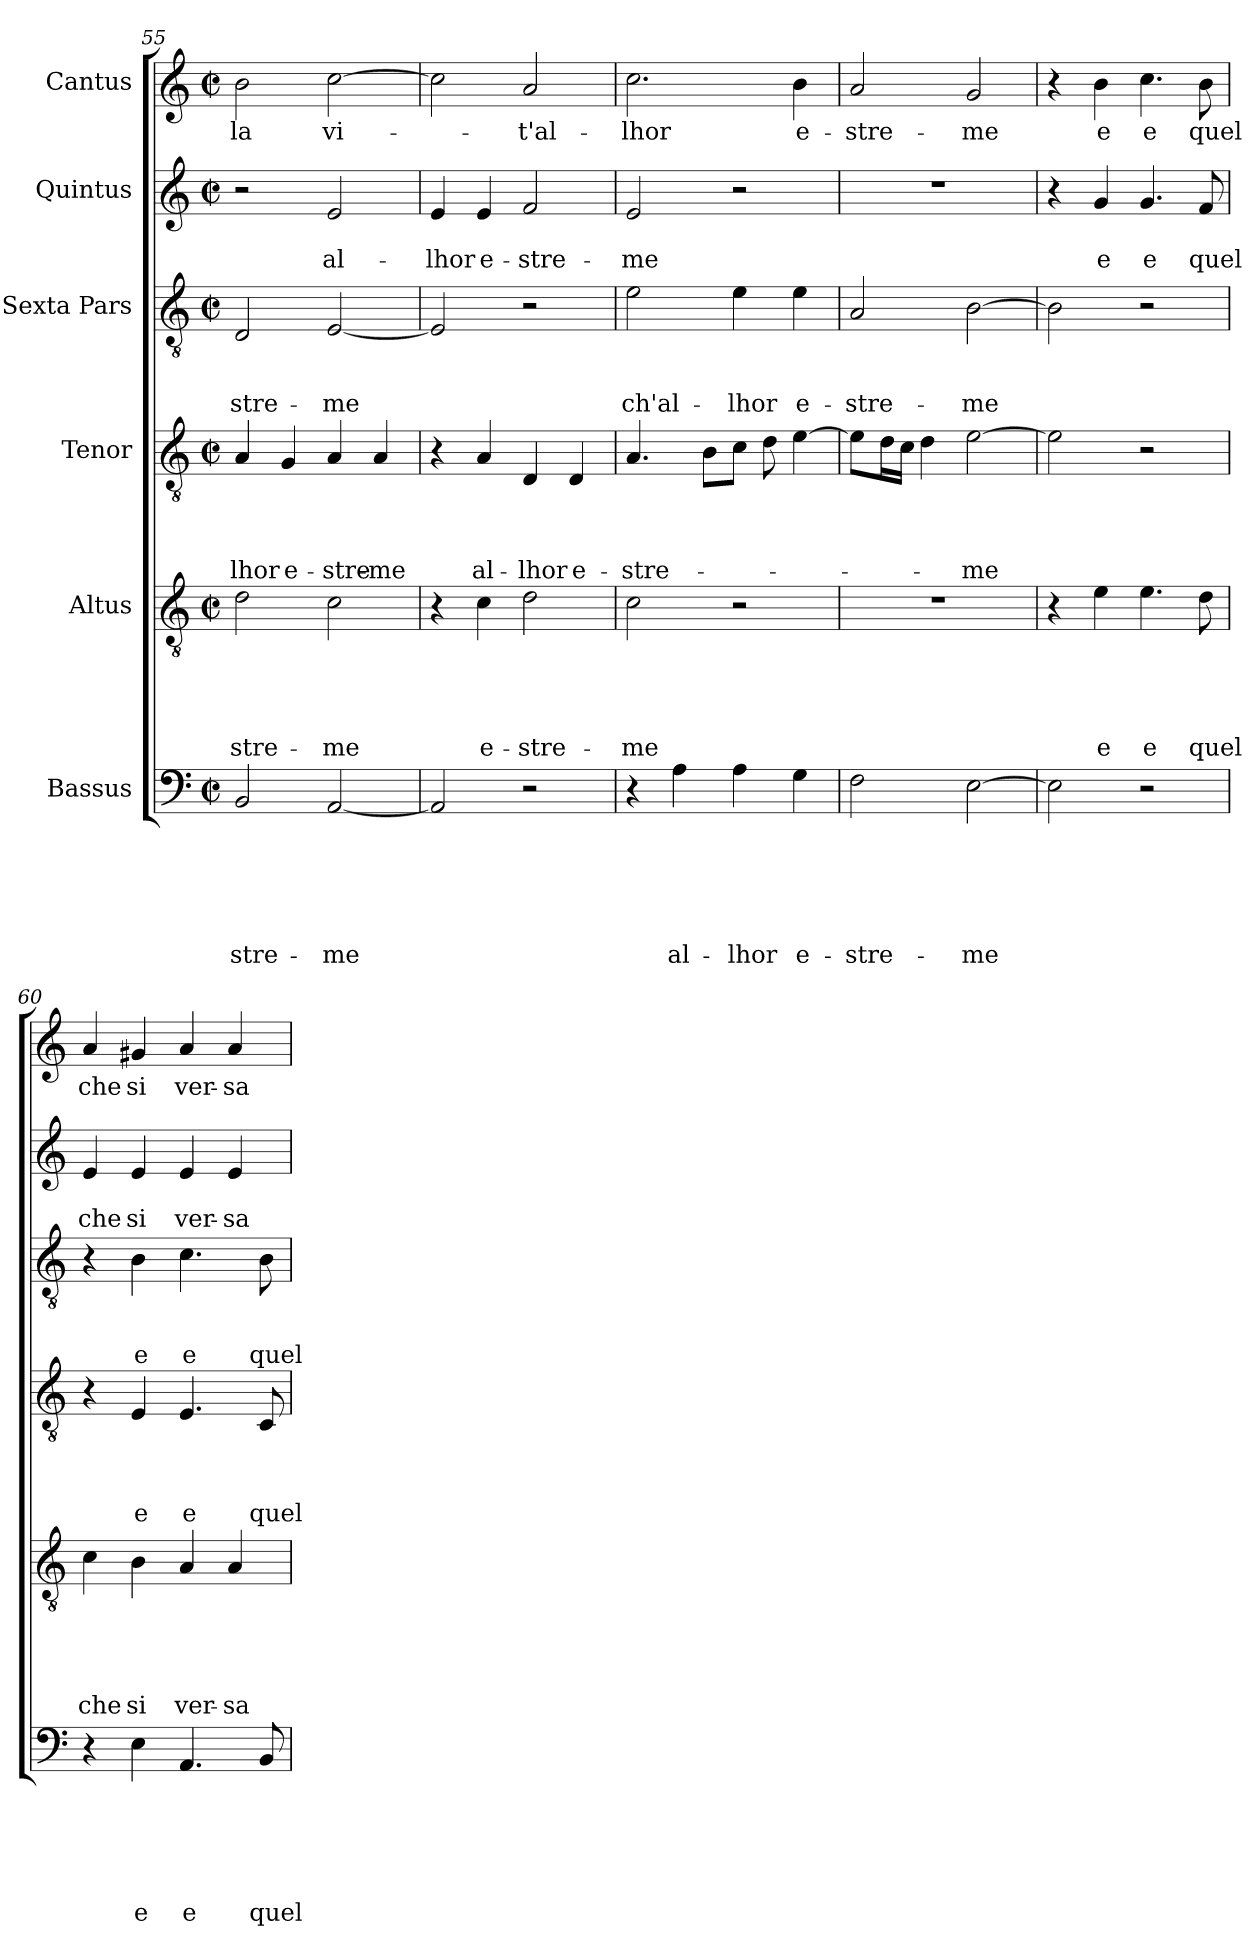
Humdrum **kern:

**kern	**text	**text	**text	**text	**text	**text	**kern	**text	**text	**text	**text	**text	**kern	**text	**text	**text	**text	**kern	**text	**text	**text	**kern	**text	**text	**kern	**text
*part6	*part6	*part6	*part6	*part6	*part6	*part6	*part5	*part5	*part5	*part5	*part5	*part5	*part4	*part4	*part4	*part4	*part4	*part3	*part3	*part3	*part3	*part2	*part2	*part2	*part1	*part1
*staff6	*staff6	*staff6	*staff6	*staff6	*staff6	*staff6	*staff5	*staff5	*staff5	*staff5	*staff5	*staff5	*staff4	*staff4	*staff4	*staff4	*staff4	*staff3	*staff3	*staff3	*staff3	*staff2	*staff2	*staff2	*staff1	*staff1
*I"Bassus	*	*	*	*	*	*	*I"Altus	*	*	*	*	*	*I"Tenor	*	*	*	*	*I"Sexta Pars	*	*	*	*I"Quintus	*	*	*I"Cantus	*
*clefF4	*	*	*	*	*	*	*clefGv2	*	*	*	*	*	*clefGv2	*	*	*	*	*clefGv2	*	*	*	*clefG2	*	*	*clefG2	*
*k[]	*	*	*	*	*	*	*k[]	*	*	*	*	*	*k[]	*	*	*	*	*k[]	*	*	*	*k[]	*	*	*k[]	*
*C:	*	*	*	*	*	*	*C:	*	*	*	*	*	*C:	*	*	*	*	*C:	*	*	*	*C:	*	*	*C:	*
*M2/2	*	*	*	*	*	*	*M2/2	*	*	*	*	*	*M2/2	*	*	*	*	*M2/2	*	*	*	*M2/2	*	*	*M2/2	*
*met(c|)	*	*	*	*	*	*	*met(c|)	*	*	*	*	*	*met(c|)	*	*	*	*	*met(c|)	*	*	*	*met(c|)	*	*	*met(c|)	*
=55	=55	=55	=55	=55	=55	=55	=55	=55	=55	=55	=55	=55	=55	=55	=55	=55	=55	=55	=55	=55	=55	=55	=55	=55	=55	=55
2BB/	.	.	.	.	.	-stre-	2d\	.	.	.	.	-stre-	4A/	.	.	.	-lhor	2D/	.	.	-stre-	2r	.	.	2b\	la
.	.	.	.	.	.	.	.	.	.	.	.	.	4G/	.	.	.	e-	.	.	.	.	.	.	.	.	.
[2AA/	.	.	.	.	.	-me	2c\	.	.	.	.	-me	4A/	.	.	.	-stre-	[2E/	.	.	-me	2e/	.	al-	[2cc\	vi-
.	.	.	.	.	.	.	.	.	.	.	.	.	4A/	.	.	.	-me	.	.	.	.	.	.	.	.	.
=56	=56	=56	=56	=56	=56	=56	=56	=56	=56	=56	=56	=56	=56	=56	=56	=56	=56	=56	=56	=56	=56	=56	=56	=56	=56	=56
2AA/]	.	.	.	.	.	.	4r	.	.	.	.	.	4r	.	.	.	.	2E/]	.	.	.	4e/	.	-lhor	2cc\]	.
.	.	.	.	.	.	.	4c\	.	.	.	.	e-	4A/	.	.	.	al-	.	.	.	.	4e/	.	e-	.	.
2r	.	.	.	.	.	.	2d\	.	.	.	.	-stre-	4D/	.	.	.	-lhor	2r	.	.	.	2f/	.	-stre-	2a/	-t'al-
.	.	.	.	.	.	.	.	.	.	.	.	.	4D/	.	.	.	e-	.	.	.	.	.	.	.	.	.
=57	=57	=57	=57	=57	=57	=57	=57	=57	=57	=57	=57	=57	=57	=57	=57	=57	=57	=57	=57	=57	=57	=57	=57	=57	=57	=57
4r	.	.	.	.	.	.	2c\	.	.	.	.	-me	4.A/	.	.	.	-stre-	2e\	.	.	ch'al-	2e/	.	-me	2.cc\	-lhor
4A\	.	.	.	.	.	al-	.	.	.	.	.	.	.	.	.	.	.	.	.	.	.	.	.	.	.	.
.	.	.	.	.	.	.	.	.	.	.	.	.	8B\L	.	.	.	.	.	.	.	.	.	.	.	.	.
4A\	.	.	.	.	.	-lhor	2r	.	.	.	.	.	8c\J	.	.	.	.	4e\	.	.	-lhor	2r	.	.	.	.
.	.	.	.	.	.	.	.	.	.	.	.	.	8d\	.	.	.	.	.	.	.	.	.	.	.	.	.
4G\	.	.	.	.	.	e-	.	.	.	.	.	.	[4e\	.	.	.	.	4e\	.	.	e-	.	.	.	4b\	e-
=58	=58	=58	=58	=58	=58	=58	=58	=58	=58	=58	=58	=58	=58	=58	=58	=58	=58	=58	=58	=58	=58	=58	=58	=58	=58	=58
2F\	.	.	.	.	.	-stre-	1r	.	.	.	.	.	8e\L]	.	.	.	.	2A/	.	.	-stre-	1r	.	.	2a/	-stre-
.	.	.	.	.	.	.	.	.	.	.	.	.	16d\L	.	.	.	.	.	.	.	.	.	.	.	.	.
.	.	.	.	.	.	.	.	.	.	.	.	.	16c\JJ	.	.	.	.	.	.	.	.	.	.	.	.	.
.	.	.	.	.	.	.	.	.	.	.	.	.	4d\	.	.	.	.	.	.	.	.	.	.	.	.	.
[2E\	.	.	.	.	.	-me	.	.	.	.	.	.	[2e\	.	.	.	-me	[2B\	.	.	-me	.	.	.	2g/	-me
=59	=59	=59	=59	=59	=59	=59	=59	=59	=59	=59	=59	=59	=59	=59	=59	=59	=59	=59	=59	=59	=59	=59	=59	=59	=59	=59
2E\]	.	.	.	.	.	.	4r	.	.	.	.	.	2e\]	.	.	.	.	2B\]	.	.	.	4r	.	.	4r	.
.	.	.	.	.	.	.	4e\	.	.	.	.	e	.	.	.	.	.	.	.	.	.	4g/	.	e	4b\	e
2r	.	.	.	.	.	.	4.e\	.	.	.	.	e	2r	.	.	.	.	2r	.	.	.	4.g/	.	e	4.cc\	e
.	.	.	.	.	.	.	8d\	.	.	.	.	quel	.	.	.	.	.	.	.	.	.	8f/	.	quel	8b\	quel
!!LO:PB:g=z
=60	=60	=60	=60	=60	=60	=60	=60	=60	=60	=60	=60	=60	=60	=60	=60	=60	=60	=60	=60	=60	=60	=60	=60	=60	=60	=60
4r	.	.	.	.	.	.	4c\	.	.	.	.	che	4r	.	.	.	.	4r	.	.	.	4e/	.	che	4a/	che
4E\	.	.	.	.	.	e	4B\	.	.	.	.	si	4E/	.	.	.	e	4B\	.	.	e	4e/	.	si	4g#/	si
4.AA/	.	.	.	.	.	e	4A/	.	.	.	.	ver-	4.E/	.	.	.	e	4.c\	.	.	e	4e/	.	ver-	4a/	ver-
.	.	.	.	.	.	.	4A/	.	.	.	.	-sa	.	.	.	.	.	.	.	.	.	4e/	.	-sa	4a/	-sa
8BB/	.	.	.	.	.	quel	.	.	.	.	.	.	8C/	.	.	.	quel	8B\	.	.	quel	.	.	.	.	.
=	=	=	=	=	=	=	=	=	=	=	=	=	=	=	=	=	=	=	=	=	=	=	=	=	=	=
*-	*-	*-	*-	*-	*-	*-	*-	*-	*-	*-	*-	*-	*-	*-	*-	*-	*-	*-	*-	*-	*-	*-	*-	*-	*-	*-
